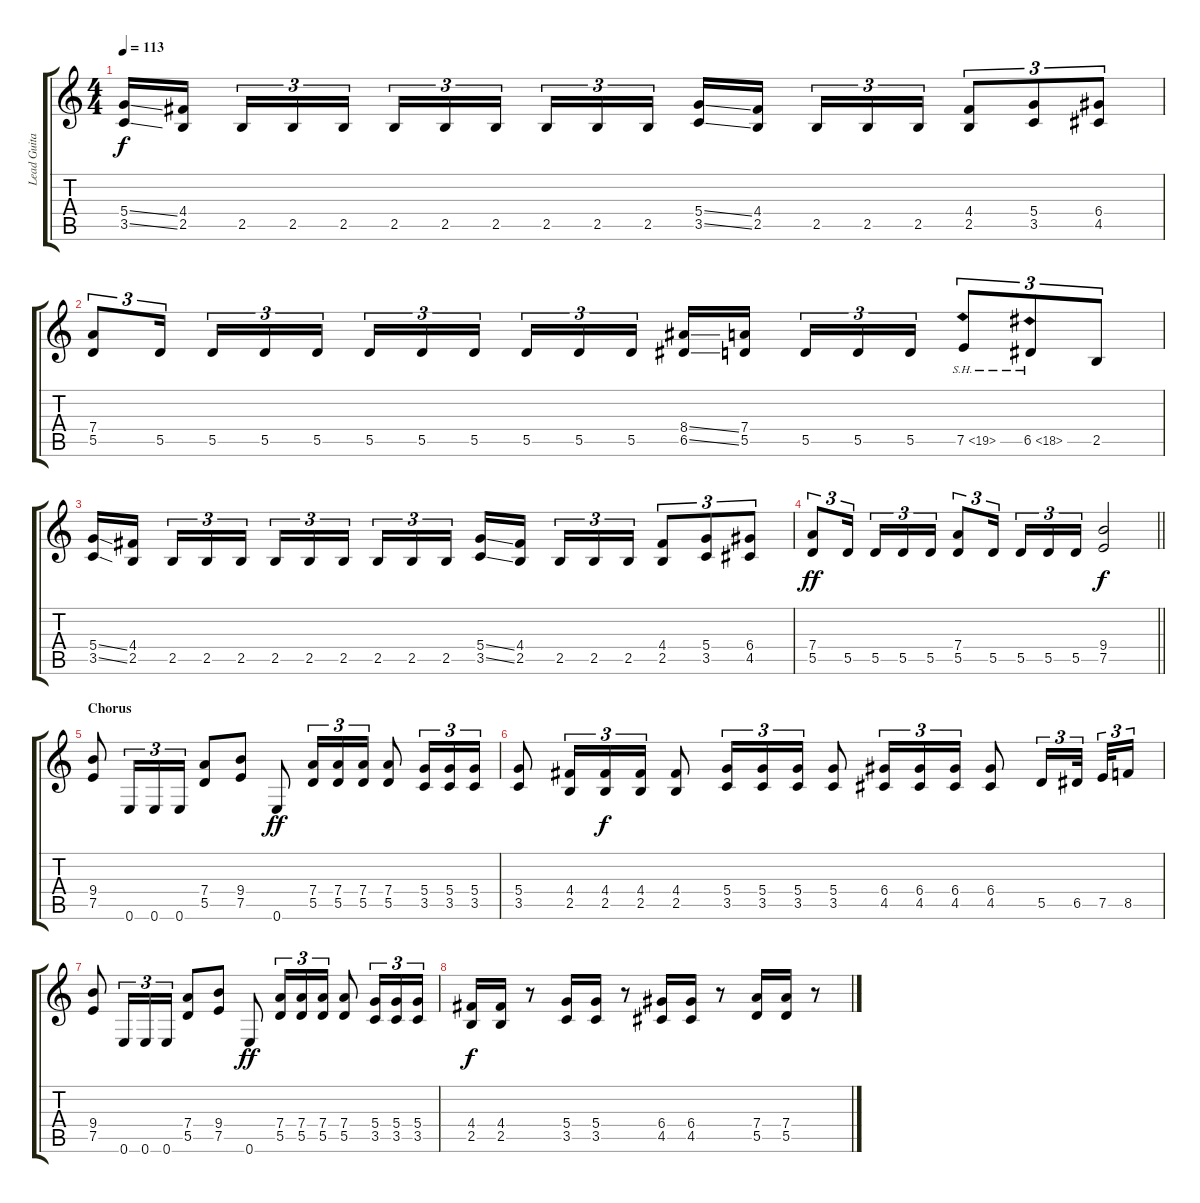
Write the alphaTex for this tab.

\track ("Lead Guitar" "Lead Guita") {instrument distortionguitar}
\staff {score tabs}
\tuning (E4 B3 G3 D3 A2 E2) {hide}
\ts (4 4)
\tempo 113
\clef g2
\ks c
(5.4{ss} 3.5{ss}).16{dy f} (4.4 2.5).16{beam splitsecondary} 2.5.16{tu (3 2)} 2.5.16{tu (3 2)} 2.5.16{tu (3 2)} 2.5.16{tu (3 2)} 2.5.16{tu (3 2)} 2.5.16{tu (3 2) beam splitsecondary} 2.5.16{tu (3 2)} 2.5.16{tu (3 2)} 2.5.16{tu (3 2)} (5.4{ss} 3.5{ss}).16 (4.4 2.5).16{beam splitsecondary} 2.5.16{tu (3 2)} 2.5.16{tu (3 2)} 2.5.16{tu (3 2)} (4.4 2.5).8{tu (3 2)} (5.4 3.5).8{tu (3 2)} (6.4 4.5).8{tu (3 2)} |
(7.4 5.5).8{tu (3 2)} 5.5.16{tu (3 2) beam splitsecondary} 5.5.16{tu (3 2)} 5.5.16{tu (3 2)} 5.5.16{tu (3 2)} 5.5.16{tu (3 2)} 5.5.16{tu (3 2)} 5.5.16{tu (3 2) beam splitsecondary} 5.5.16{tu (3 2)} 5.5.16{tu (3 2)} 5.5.16{tu (3 2)} (8.4{ss} 6.5{ss}).16 (7.4 5.5).16{beam splitsecondary} 5.5.16{tu (3 2)} 5.5.16{tu (3 2)} 5.5.16{tu (3 2)} 7.5{sh 12}.8{tu (3 2)} 6.5{sh 12}.8{tu (3 2)} 2.5.8{tu (3 2)} |
(5.4{ss} 3.5{ss}).16 (4.4 2.5).16{beam splitsecondary} 2.5.16{tu (3 2)} 2.5.16{tu (3 2)} 2.5.16{tu (3 2)} 2.5.16{tu (3 2)} 2.5.16{tu (3 2)} 2.5.16{tu (3 2) beam splitsecondary} 2.5.16{tu (3 2)} 2.5.16{tu (3 2)} 2.5.16{tu (3 2)} (5.4{ss} 3.5{ss}).16 (4.4 2.5).16{beam splitsecondary} 2.5.16{tu (3 2)} 2.5.16{tu (3 2)} 2.5.16{tu (3 2)} (4.4 2.5).8{tu (3 2)} (5.4 3.5).8{tu (3 2)} (6.4 4.5).8{tu (3 2)} |
\barLineRight lightlight
(7.4 5.5).8{tu (3 2) dy ff} 5.5.16{tu (3 2) beam splitsecondary} 5.5.16{tu (3 2)} 5.5.16{tu (3 2)} 5.5.16{tu (3 2)} (7.4 5.5).8{tu (3 2)} 5.5.16{tu (3 2) beam splitsecondary} 5.5.16{tu (3 2)} 5.5.16{tu (3 2)} 5.5.16{tu (3 2)} (9.4 7.5).2{dy f} |
\section ("" "Chorus")
(9.4 7.5).8 0.6.16{tu (3 2)} 0.6.16{tu (3 2)} 0.6.16{tu (3 2)} (7.4 5.5).8 (9.4 7.5).8 0.6.8{dy ff} (7.4 5.5).16{tu (3 2)} (7.4 5.5).16{tu (3 2)} (7.4 5.5).16{tu (3 2)} (7.4 5.5).8 (5.4 3.5).16{tu (3 2)} (5.4 3.5).16{tu (3 2)} (5.4 3.5).16{tu (3 2)} |
(5.4 3.5).8 (4.4 2.5).16{tu (3 2)} (4.4 2.5).16{tu (3 2) dy f} (4.4 2.5).16{tu (3 2)} (4.4 2.5).8 (5.4 3.5).16{tu (3 2)} (5.4 3.5).16{tu (3 2)} (5.4 3.5).16{tu (3 2)} (5.4 3.5).8 (6.4 4.5).16{tu (3 2)} (6.4 4.5).16{tu (3 2)} (6.4 4.5).16{tu (3 2)} (6.4 4.5).8 5.5.16{tu (3 2)} 6.5.32{tu (3 2) beam splitsecondary} 7.5.32{tu (3 2)} 8.5.16{tu (3 2)} |
(9.4 7.5).8 0.6.16{tu (3 2)} 0.6.16{tu (3 2)} 0.6.16{tu (3 2)} (7.4 5.5).8 (9.4 7.5).8 0.6.8{dy ff} (7.4 5.5).16{tu (3 2)} (7.4 5.5).16{tu (3 2)} (7.4 5.5).16{tu (3 2)} (7.4 5.5).8 (5.4 3.5).16{tu (3 2)} (5.4 3.5).16{tu (3 2)} (5.4 3.5).16{tu (3 2)} |
(4.4 2.5).16{dy f} (4.4 2.5).16 r.8 (5.4 3.5).16 (5.4 3.5).16 r.8 (6.4 4.5).16 (6.4 4.5).16 r.8 (7.4 5.5).16 (7.4 5.5).16 r.8
